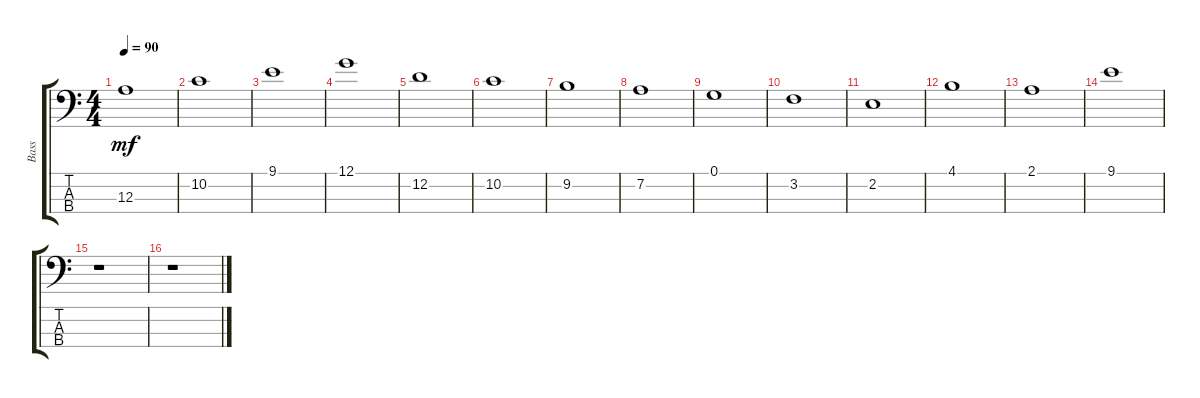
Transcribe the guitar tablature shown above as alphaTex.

\track ("Bass" "Bass") {instrument electricbassfinger}
\staff {score tabs}
\tuning (G2 D2 A1 E1) {hide}
\ts (4 4)
\tempo 90
\clef f4
\ks c
12.3.1{dy mf} |
10.2.1 |
9.1.1 |
12.1.1 |
12.2.1 |
10.2.1 |
9.2.1 |
7.2.1 |
0.1.1 |
3.2.1 |
2.2.1 |
4.1.1 |
2.1.1 |
9.1.1 |
r.1 |
r.1
